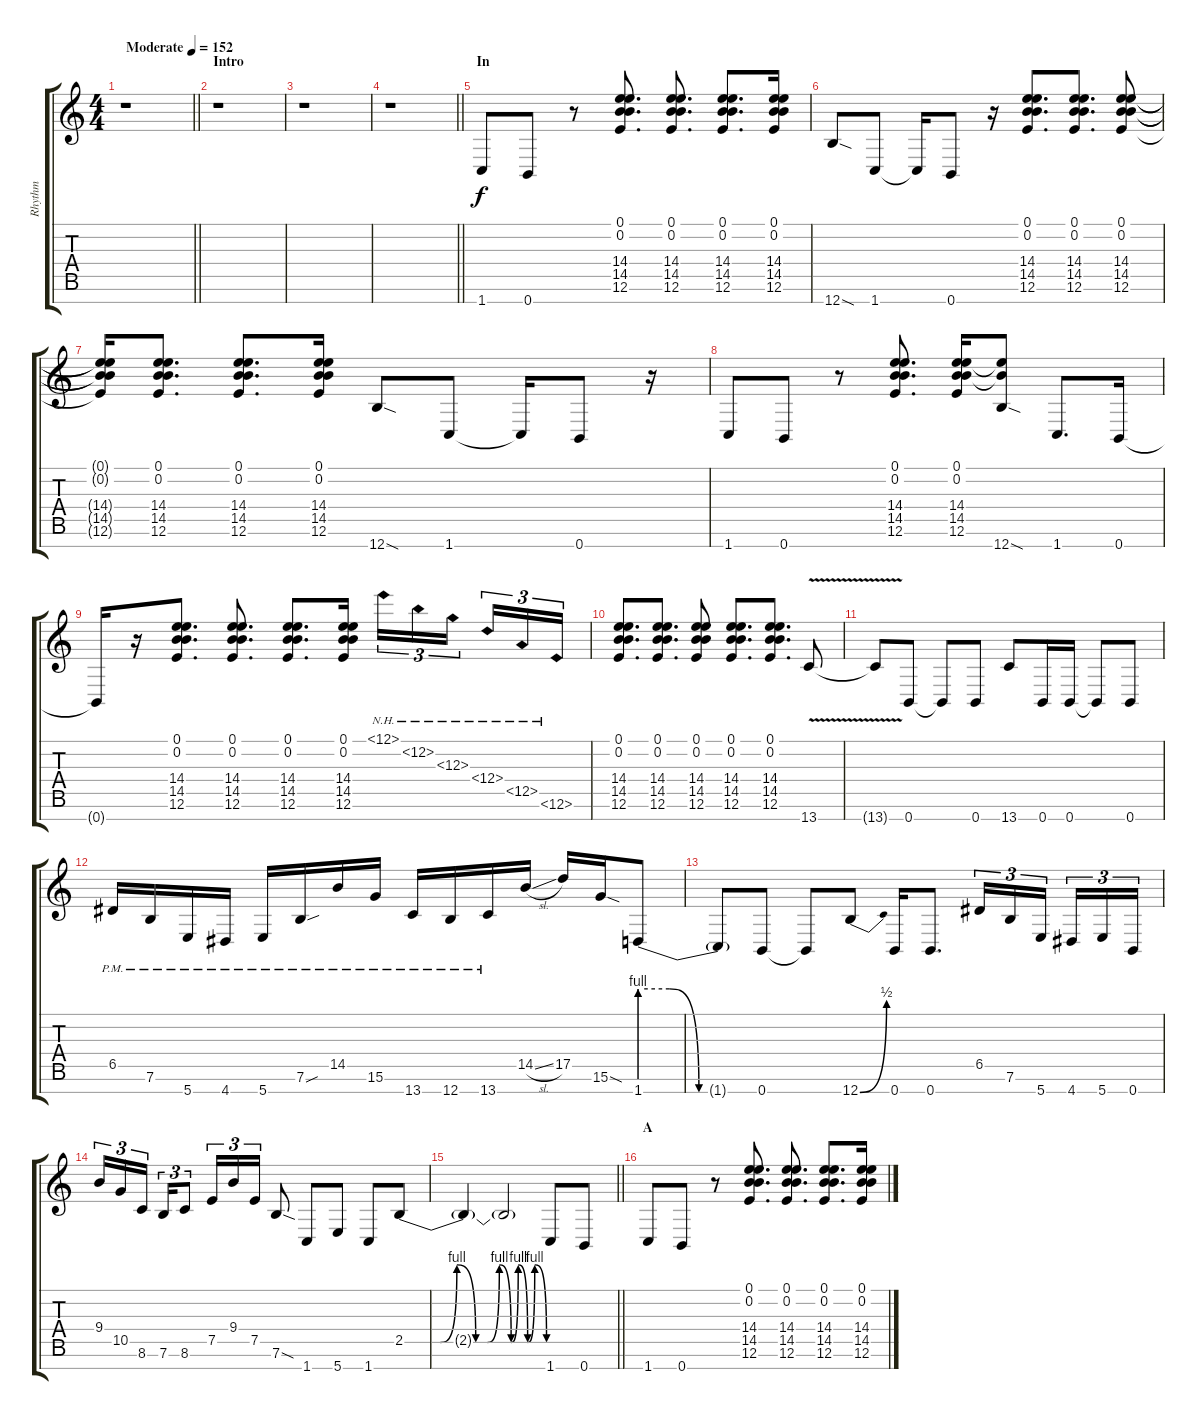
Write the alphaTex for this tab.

\track ("Rhythm" "Rhythm") {instrument distortionguitar}
\staff {score tabs}
\tuning (E4 B3 G3 D3 A2 E2 B1) {hide}
\ts (4 4)
\tempo (152 "Moderate")
\clef g2
\barLineRight lightlight
\ks c
r.1{dy f instrument distortionguitar} |
\section ("" "Intro")
r.1 |
r.1 |
\barLineRight lightlight
r.1 |
\section ("" "In")
1.7.8 0.7.8 r.8 (0.1 0.2 14.4 14.5 12.6).8{d} (0.1 0.2 14.4 14.5 12.6).8{d} (0.1 0.2 14.4 14.5 12.6).8{d} (0.1 0.2 14.4 14.5 12.6).16 |
12.7{sod}.8 1.7.8 1.7{t}.16 0.7.8 r.16 (0.1 0.2 14.4 14.5 12.6).8{d} (0.1 0.2 14.4 14.5 12.6).8{d} (0.1 0.2 14.4 14.5 12.6).8 |
(0.1{t} 0.2{t} 14.4{t} 14.5{t} 12.6{t}).16 (0.1 0.2 14.4 14.5 12.6).8{d} (0.1 0.2 14.4 14.5 12.6).8{d} (0.1 0.2 14.4 14.5 12.6).16 12.7{sod}.8 1.7.8 1.7{t}.16 0.7.8 r.16 |
1.7.8 0.7.8 r.8 (0.1 0.2 14.4 14.5 12.6).8{d} (0.1 0.2 14.4 14.5 12.6).16 (0.1{t} 0.2{t} 12.7{sod}).8 1.7.8{d} 0.7.16 |
0.7{t}.16 r.16 (0.1 0.2 14.4 14.5 12.6).8{d} (0.1 0.2 14.4 14.5 12.6).8{d} (0.1 0.2 14.4 14.5 12.6).8{d} (0.1 0.2 14.4 14.5 12.6).16 12.1{nh}.16{tu (3 2)} 12.2{nh}.16{tu (3 2)} 12.3{nh}.16{tu (3 2) beam splitsecondary} 12.4{nh}.16{tu (3 2)} 12.5{nh}.16{tu (3 2)} 12.6{nh}.16{tu (3 2)} |
(0.1 0.2 14.4 14.5 12.6).8{d} (0.1 0.2 14.4 14.5 12.6).8{d} (0.1 0.2 14.4 14.5 12.6).8 (0.1 0.2 14.4 14.5 12.6).8{d} (0.1 0.2 14.4 14.5 12.6).8{d} 13.7{v}.8 |
13.7{t}.8 0.7.8 0.7{t}.8 0.7.8 13.7.8 0.7.16 0.7.16 0.7{t}.8 0.7.8 |
6.5{pm}.16 7.6{pm}.16 5.7{pm}.16 4.7{pm}.16 5.7{pm}.16 7.6{sou pm}.16 14.5{pm}.16 15.6{pm}.16 13.7{pm}.16 12.7{pm}.16 13.7{pm}.16 14.5{sl}.16 17.5.16 15.6{sod}.16 1.7{be (custom 0 4 15 4 30 0 60 0)}.8 |
1.7{t}.8 0.7.8 0.7{t}.8 12.7{be (bend 0 0 60 2)}.8 0.7.16 0.7.8{d} 6.5.16{tu (3 2)} 7.6.16{tu (3 2)} 5.7.16{tu (3 2) beam splitsecondary} 4.7.16{tu (3 2)} 5.7.16{tu (3 2)} 0.7.16{tu (3 2)} |
9.4.16{tu (3 2)} 10.5.16{tu (3 2)} 8.6.16{tu (3 2) beam splitsecondary} 7.6.16{tu (3 2)} 8.6.8{tu (3 2)} 7.5.16{tu (3 2)} 9.4.16{tu (3 2)} 7.5.16{tu (3 2)} 7.6{sod}.8 1.7.8 5.7.8 1.7.8 2.5{be (custom 0 0 15 0 22 4 30 0 35 0 40 4 45 0 48 4 52 0 55 4 60 0)}.8 |
\barLineRight lightlight
2.5{t}.4 2.5{t}.2 1.7.8 0.7.8 |
\section ("" "A")
1.7.8 0.7.8 r.8 (0.1 0.2 14.4 14.5 12.6).8{d} (0.1 0.2 14.4 14.5 12.6).8{d} (0.1 0.2 14.4 14.5 12.6).8{d} (0.1 0.2 14.4 14.5 12.6).16
